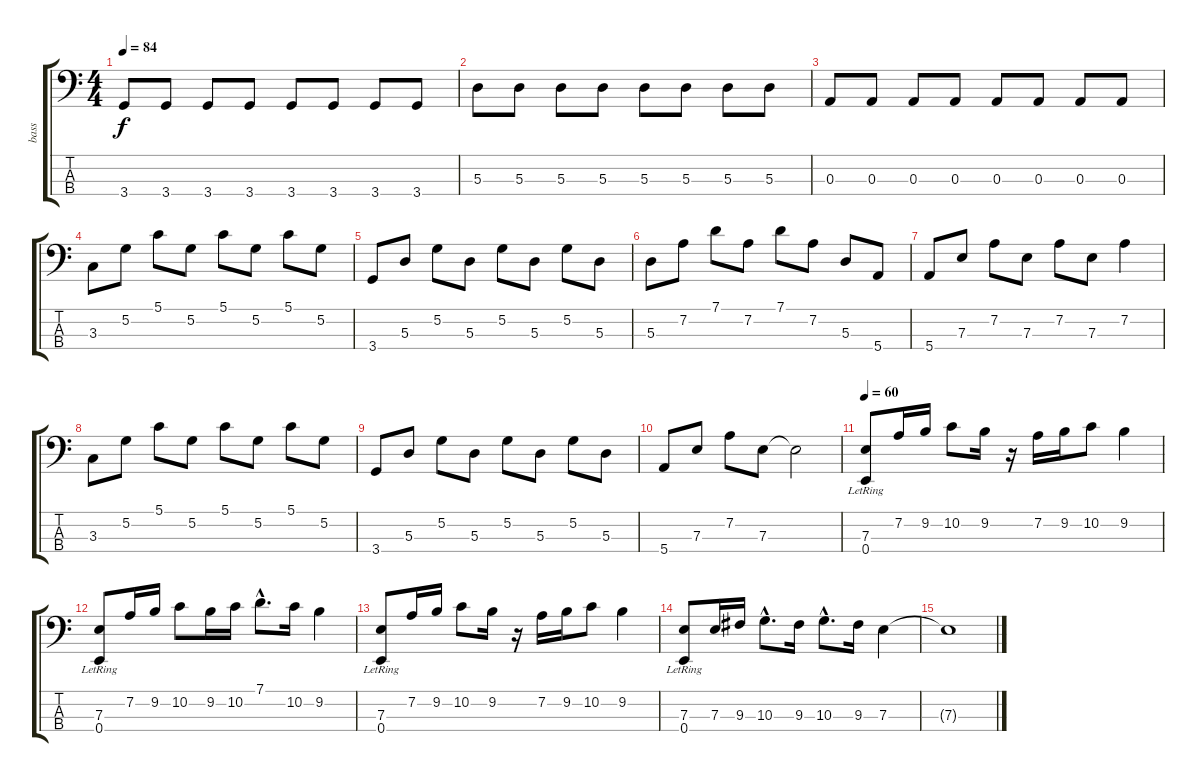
\track ("bass" "bass") {instrument slapbass1}
\staff {score tabs}
\tuning (G2 D2 A1 E1) {hide}
\ts (4 4)
\tempo 84
\clef f4
\ks c
3.4.8{dy f} 3.4.8 3.4.8 3.4.8 3.4.8 3.4.8 3.4.8 3.4.8 |
5.3.8 5.3.8 5.3.8 5.3.8 5.3.8 5.3.8 5.3.8 5.3.8 |
0.3.8 0.3.8 0.3.8 0.3.8 0.3.8 0.3.8 0.3.8 0.3.8 |
3.3.8 5.2.8 5.1.8 5.2.8 5.1.8 5.2.8 5.1.8 5.2.8 |
3.4.8 5.3.8 5.2.8 5.3.8 5.2.8 5.3.8 5.2.8 5.3.8 |
5.3.8 7.2.8 7.1.8 7.2.8 7.1.8 7.2.8 5.3.8 5.4.8 |
5.4.8 7.3.8 7.2.8 7.3.8 7.2.8 7.3.8 7.2.4 |
3.3.8 5.2.8 5.1.8 5.2.8 5.1.8 5.2.8 5.1.8 5.2.8 |
3.4.8 5.3.8 5.2.8 5.3.8 5.2.8 5.3.8 5.2.8 5.3.8 |
5.4.8 7.3.8 7.2.8 7.3.8 7.3{t}.2 |
\tempo 60
(7.3{lr} 0.4{lr}).8 7.2.16 9.2.16 10.2.8 9.2.16 r.16 7.2.16 9.2.16 10.2.8 9.2.4 |
(7.3{lr} 0.4{lr}).8 7.2.16 9.2.16 10.2.8 9.2.16 10.2.16 7.1{hac}.8{d} 10.2.16 9.2.4 |
(7.3{lr} 0.4{lr}).8 7.2.16 9.2.16 10.2.8 9.2.16 r.16 7.2.16 9.2.16 10.2.8 9.2.4 |
(7.3{lr} 0.4{lr}).8 7.3.16 9.3.16 10.3{hac}.8{d} 9.3.16 10.3{hac}.8{d} 9.3.16 7.3.4 |
7.3{t}.1
